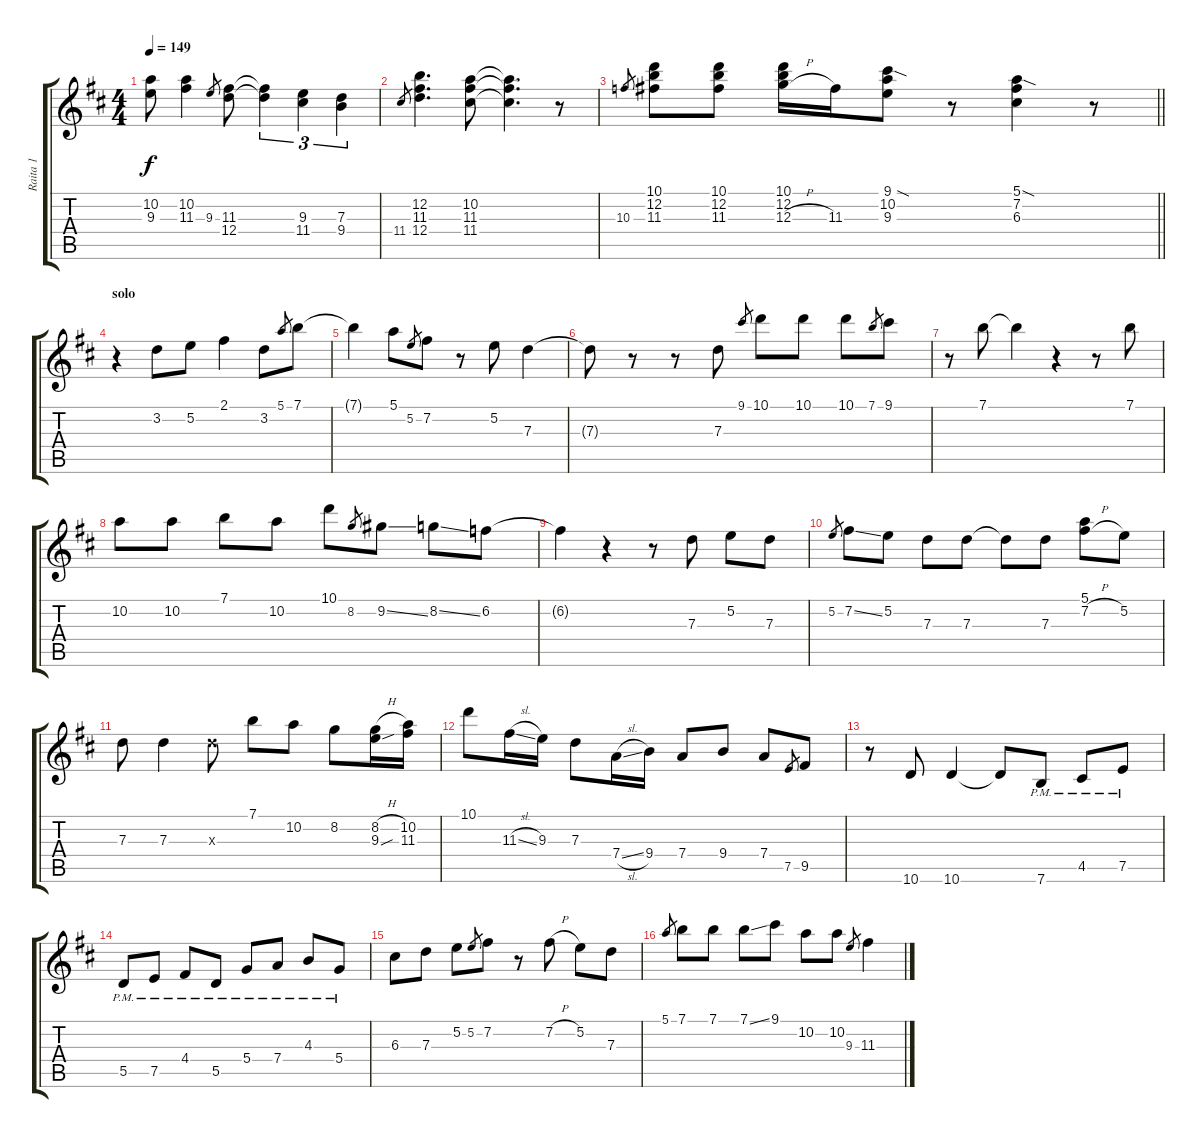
\track ("Raita 1" "Raita 1") {instrument electricguitarjazz}
\staff {score tabs}
\tuning (E4 B3 G3 D3 A2 E2) {hide}
\ts (4 4)
\tempo 149
\clef g2
\ks d
(10.2{t} 9.3{t}).8{dy f} (10.2 11.3).4 9.3.8{gr} (11.3 12.4).8 (11.3{t} 12.4{t}).4{tu (3 2)} (9.3 11.4).4{tu (3 2)} (7.3 9.4).4{tu (3 2)} |
11.4.8{gr} (12.2 11.3 12.4).4{d} (10.2 11.3 11.4).8 (10.2{t} 11.3{t} 11.4{t}).4{d} r.8 |
\barLineRight lightlight
10.3.8{gr} (10.1 12.2 11.3).8 (10.1 12.2 11.3).8 (10.1 12.2 12.3{h}).16 11.3.16 (9.1{sod} 10.2 9.3).8 r.8 (5.1{sod} 7.2 6.3).4 r.8 |
\section ("" "solo")
r.4 3.2.8 5.2.8 2.1.4 3.2.8 5.1.8{gr} 7.1.8 |
7.1{t}.4 5.1.8 5.2.8{gr} 7.2.8 r.8 5.2.8 7.3.4 |
7.3{t}.8 r.8 r.8 7.3.8 9.1.8{gr} 10.1.8 10.1.8 10.1.8 7.1.8{gr} 9.1.8 |
r.8 7.1.8 7.1{t}.4 r.4 r.8 7.1.8 |
10.2.8 10.2.8 7.1.8 10.2.8 10.1.8 8.2.8{gr} 9.2{ss}.8 8.2{ss}.8 6.2.8 |
6.2{t}.4 r.4 r.8 7.3.8 5.2.8 7.3.8 |
5.2.8{gr} 7.2{ss}.8 5.2.8 7.3.8 7.3.8 7.3{t}.8 7.3.8 (5.1 7.2{h}).8 5.2.8 |
7.3.8 7.3.4 7.3{x}.8 7.1.8 10.2.8 8.2.8 (8.2{h} 9.3{sou}).16 (10.2 11.3).16 |
10.1.8 11.3{sl}.16 9.3.16 7.3.8 7.4{sl}.16 9.4.16 7.4.8 9.4.8 7.4.8 7.5.8{gr} 9.5.8 |
r.8 10.6.8 10.6.4 10.6{t}.8 7.6{pm}.8 4.5{pm}.8 7.5{pm}.8 |
5.5{pm}.8 7.5{pm}.8 4.4{pm}.8 5.5{pm}.8 5.4{pm}.8 7.4{pm}.8 4.3{pm}.8 5.4{pm}.8 |
6.3.8 7.3.8 5.2.8 5.2.8{gr} 7.2.8 r.8 7.2{h}.8 5.2.8 7.3.8 |
5.1.8{gr} 7.1.8 7.1.8 7.1{ss}.8 9.1.8 10.2.8 10.2.8 9.3.8{gr} 11.3.4
